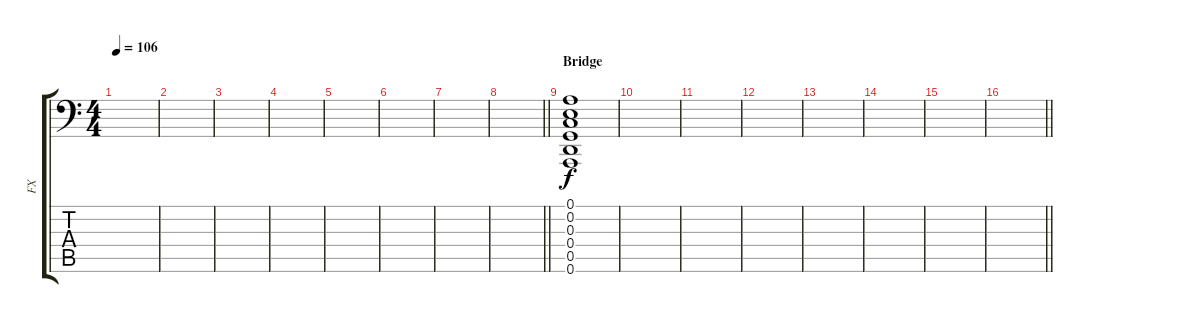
\track ("FX" "FX") {instrument melodictom}
\staff {score tabs}
\tuning (A3 E3 C3 G2 D2 A1) {hide}
\ts (4 4)
\section ("" "")
\tempo 106
\clef f4
\ks c
|
|
|
|
|
|
|
\barLineRight lightlight
|
\section ("" "Bridge")
(0.1 0.2 0.3 0.4 0.5 0.6).1 |
|
|
|
|
|
|
\barLineRight lightlight
